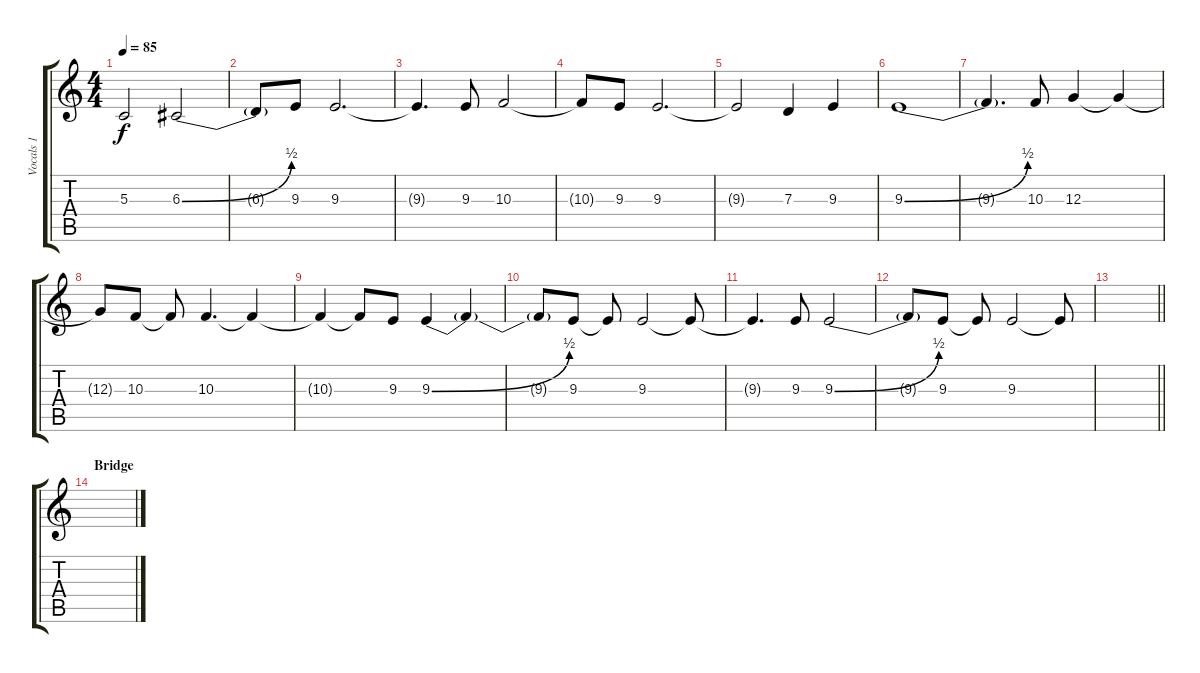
\track ("Vocals 1" "Vocals 1") {instrument tenorsax}
\staff {score tabs}
\tuning (E4 B3 G3 D3 A2 E2) {hide}
\ts (4 4)
\tempo 85
\clef g2
\ks c
5.3{t}.2{dy f} 6.3{be (bend 0 0 60 2)}.2 |
6.3{t}.8 9.3.8 9.3.2{d} |
9.3{t}.4{d} 9.3.8 10.3.2 |
10.3{t}.8 9.3.8 9.3.2{d} |
9.3{t}.2 7.3.4 9.3.4 |
9.3{be (bend 0 0 60 2)}.1{balance 0} |
9.3{t}.4{d} 10.3.8 12.3.4 12.3{t}.4 |
12.3{t}.8 10.3.8 10.3{t}.8 10.3.4{d} 10.3{t}.4 |
10.3{t}.4 10.3{t}.8 9.3.8 9.3{be (bend 0 0 60 2)}.4 9.3{t}.4 |
9.3{t}.8 9.3.8 9.3{t}.8 9.3.2 9.3{t}.8 |
9.3{t}.4{d} 9.3.8 9.3{be (bend 0 0 60 2)}.2 |
9.3{t}.8 9.3.8 9.3{t}.8 9.3.2 9.3{t}.8 |
\barLineRight lightlight
|
\section ("" "Bridge")
